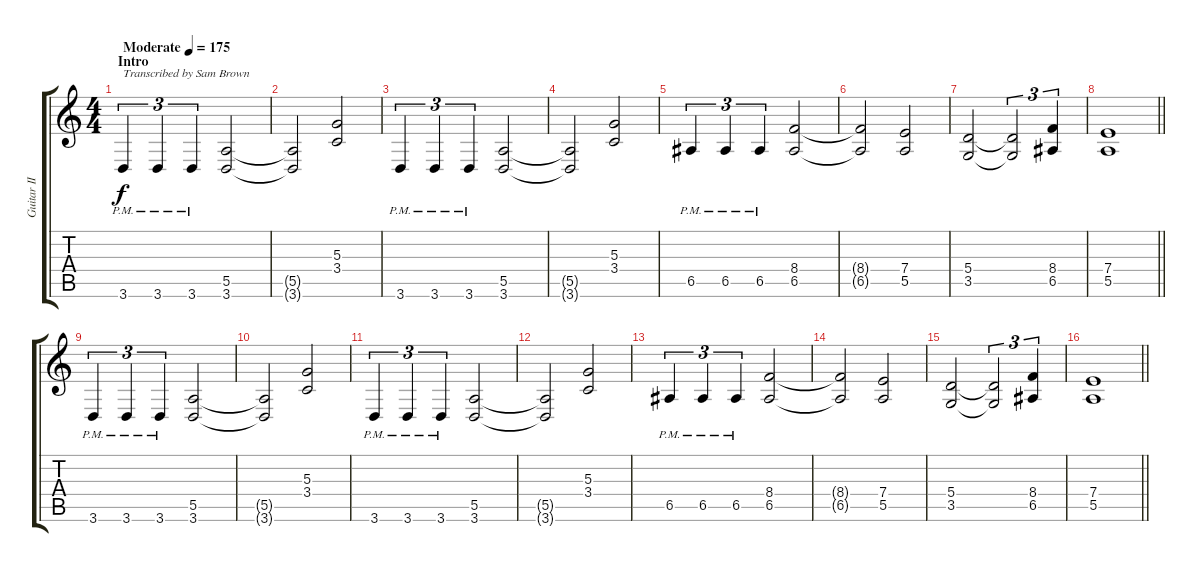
\track ("Guitar II" "Guitar II") {instrument distortionguitar}
\staff {score tabs}
\tuning (B3 Gb3 D3 A2 E2 B1) {hide}
\ts (4 4)
\section ("" "Intro")
\tempo (175 "Moderate")
\clef g2
\ks c
3.6{pm}.4{tu (3 2) txt "Transcribed by Sam Brown" dy f instrument distortionguitar} 3.6{pm}.4{tu (3 2)} 3.6{pm}.4{tu (3 2)} (5.5 3.6).2 |
(5.5{t} 3.6{t}).2 (5.3 3.4).2 |
3.6{pm}.4{tu (3 2)} 3.6{pm}.4{tu (3 2)} 3.6{pm}.4{tu (3 2)} (5.5 3.6).2 |
(5.5{t} 3.6{t}).2 (5.3 3.4).2 |
6.5{pm}.4{tu (3 2)} 6.5{pm}.4{tu (3 2)} 6.5{pm}.4{tu (3 2)} (8.4 6.5).2 |
(8.4{t} 6.5{t}).2 (7.4 5.5).2 |
(5.4 3.5).2 (5.4{t} 3.5{t}).2{tu (3 2)} (8.4 6.5).4{tu (3 2)} |
\barLineRight lightlight
(7.4 5.5).1 |
\section ("" "")
3.6{pm}.4{tu (3 2)} 3.6{pm}.4{tu (3 2)} 3.6{pm}.4{tu (3 2)} (5.5 3.6).2 |
(5.5{t} 3.6{t}).2 (5.3 3.4).2 |
3.6{pm}.4{tu (3 2)} 3.6{pm}.4{tu (3 2)} 3.6{pm}.4{tu (3 2)} (5.5 3.6).2 |
(5.5{t} 3.6{t}).2 (5.3 3.4).2 |
6.5{pm}.4{tu (3 2)} 6.5{pm}.4{tu (3 2)} 6.5{pm}.4{tu (3 2)} (8.4 6.5).2 |
(8.4{t} 6.5{t}).2 (7.4 5.5).2 |
(5.4 3.5).2 (5.4{t} 3.5{t}).2{tu (3 2)} (8.4 6.5).4{tu (3 2)} |
\barLineRight lightlight
(7.4 5.5).1
